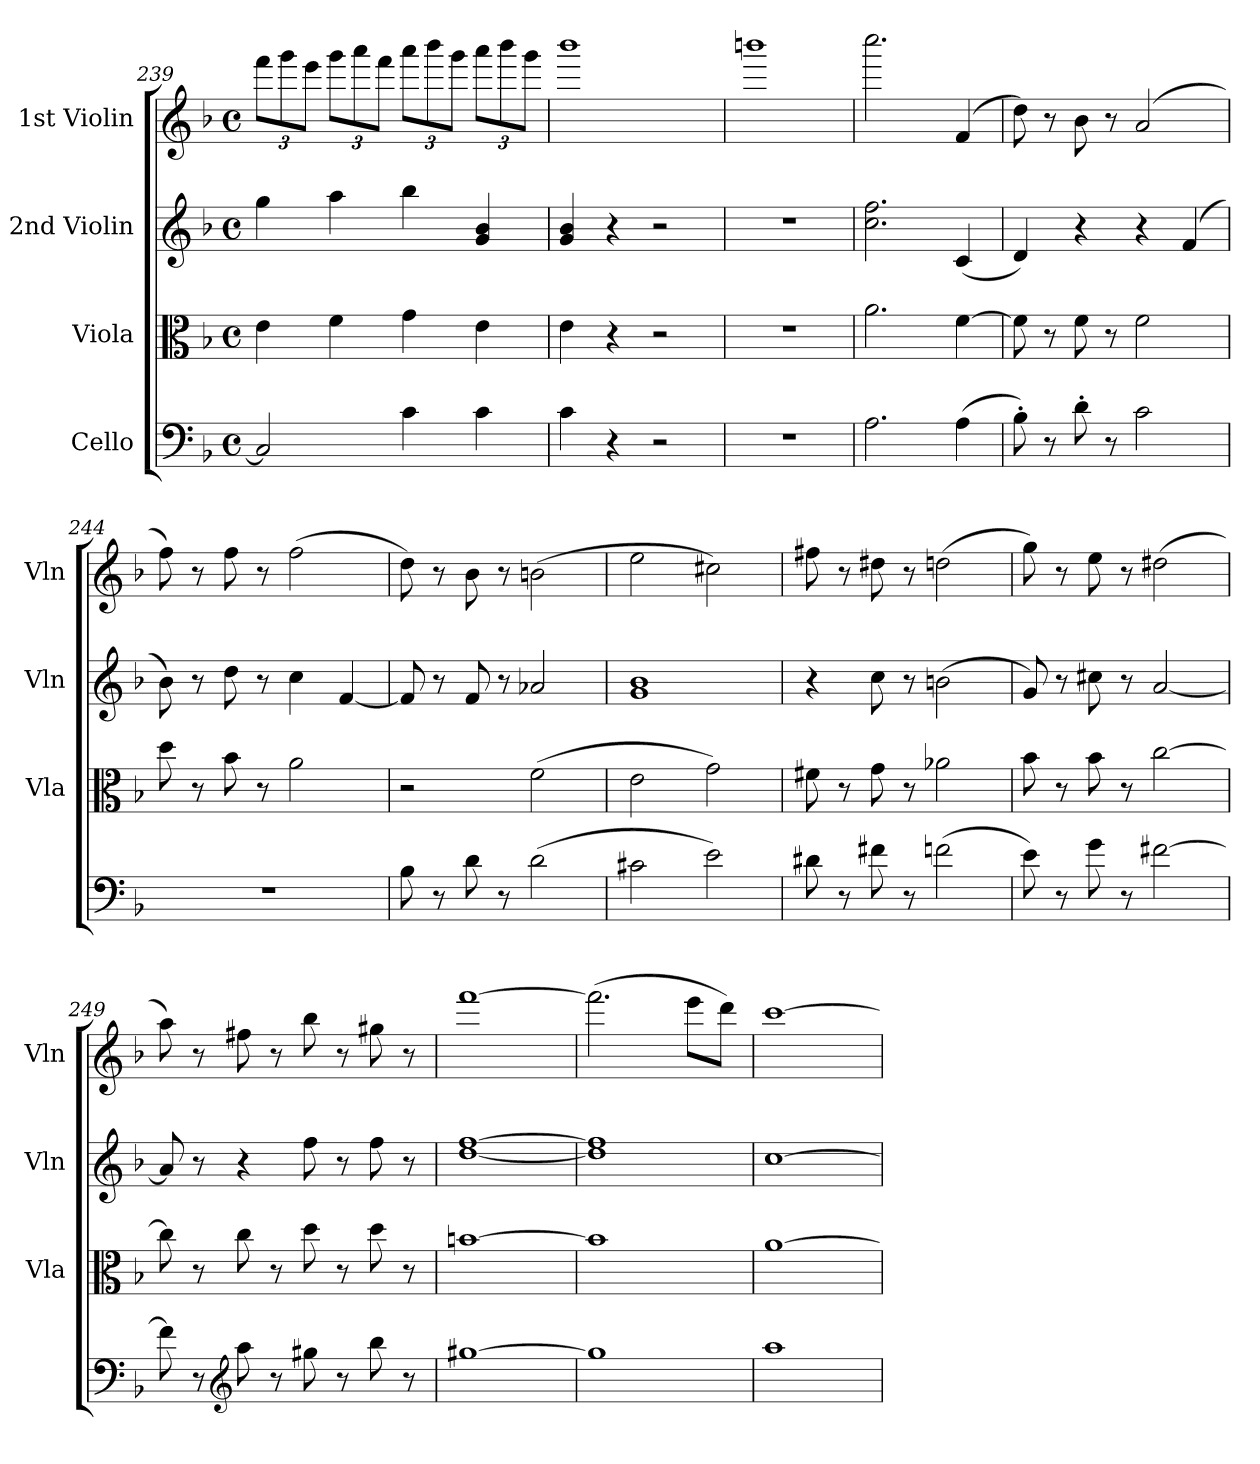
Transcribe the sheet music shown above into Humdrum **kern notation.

**kern	**kern	**kern	**kern
*part4	*part3	*part2	*part1
*staff4	*staff3	*staff2	*staff1
*I"Cello	*I"Viola	*I"2nd Violin	*I"1st Violin
*	*I'Vla	*I'Vln	*I'Vln
*clefF4	*clefC3	*clefG2	*clefG2
*k[b-]	*k[b-]	*k[b-]	*k[b-]
*F:	*F:	*F:	*F:
*M4/4	*M4/4	*M4/4	*M4/4
*met(c)	*met(c)	*met(c)	*met(c)
=239	=239	=239	=239
2C]	4e	4gg	12fffL
.	.	.	12ggg
.	.	.	12eeeJ
.	4f	4aa	12gggL
.	.	.	12aaa
.	.	.	12fffJ
4c	4g	4bb-	12aaaL
.	.	.	12bbb-
.	.	.	12gggJ
4c	4e	4g 4b-	12aaaL
.	.	.	12bbb-
.	.	.	12gggJ
=240	=240	=240	=240
4c	4e	4g 4b-	1bbb-
4r	4r	4r	.
2r	2r	2r	.
=241	=241	=241	=241
1r	1r	1r	1bbbn
=242	=242	=242	=242
2.A	2.a	2.cc 2.ff	2.cccc
(4A	[4f	(4c	(4f
=243	=243	=243	=243
8B-')	8f]	4d)	8dd)
8r	8r	.	8r
8d'	8f	4r	8b-
8r	8r	.	8r
2c	2f	4r	(2a
.	.	(4f	.
=244	=244	=244	=244
1r	8dd	8b-)	8ff)
.	8r	8r	8r
.	8b-	8dd	8ff
.	8r	8r	8r
.	2a	4cc	(2ff
.	.	[4f	.
=245	=245	=245	=245
8B-	2r	8f]	8dd)
8r	.	8r	8r
8d	.	8f	8b-
8r	.	8r	8r
(2d	(2f	2a-X	(2bn
=246	=246	=246	=246
2c#X	2e	1g 1b-	2ee
2e)	2g)	.	2cc#X)
=247	=247	=247	=247
8d#X	8f#X	4r	8ff#X
8r	8r	.	8r
8f#X	8g	8cc	8dd#X
8r	8r	8r	8r
(2fn	2a-X	(2bn	(2ddn
=248	=248	=248	=248
8e)	8b-	8g)	8gg)
8r	8r	8r	8r
8g	8b-	8cc#X	8ee
8r	8r	8r	8r
[2f#X	[2cc	[2a	(2dd#X
=249	=249	=249	=249
8f#]	8cc]	8a]	8aa)
8r	8r	8r	8r
*clefG2	*	*	*
8aa	8cc	4r	8ff#X
8r	8r	.	8r
8gg#X	8dd	8ff	8bb-
8r	8r	8r	8r
8bb-	8dd	8ff	8gg#X
8r	8r	8r	8r
=250	=250	=250	=250
[1gg#X	[1bn	[1dd [1ff	[1fff
=251	=251	=251	=251
1gg#]	1b]	1dd] 1ff]	(2.fff]
.	.	.	8eeeL
.	.	.	8dddJ)
=252	=252	=252	=252
1aa	[1a	[1cc	[1ccc
=	=	=	=
*-	*-	*-	*-
